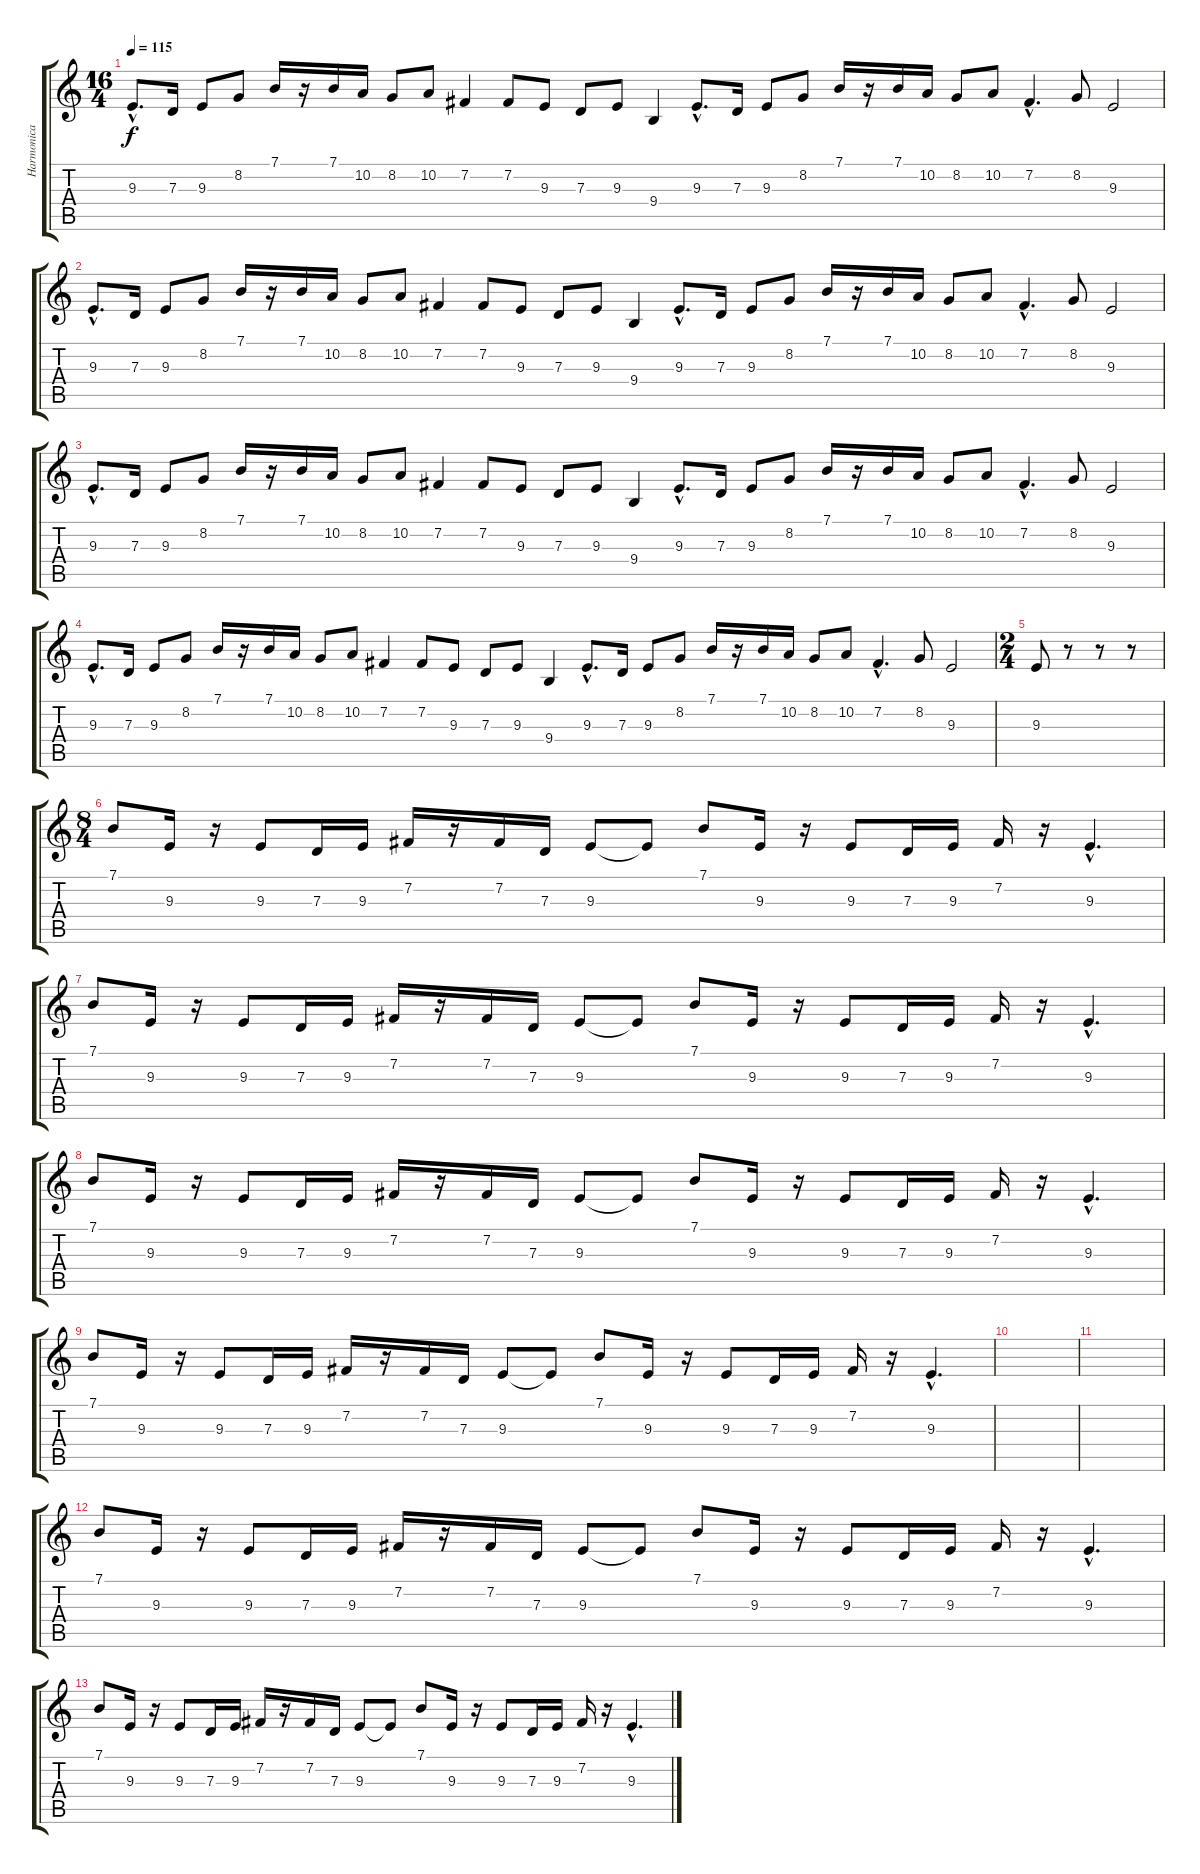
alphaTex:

\track ("Harmonica" "Harmonica") {instrument tangoaccordion}
\staff {score tabs}
\tuning (E4 B3 G3 D3 A2 E2) {hide}
\ts (16 4)
\tempo 115
\clef g2
\ks c
9.3{hac}.8{d dy f instrument tangoaccordion} 7.3.16 9.3.8 8.2.8 7.1.16 r.16 7.1.16 10.2.16 8.2.8 10.2.8 7.2.4 7.2.8 9.3.8 7.3.8 9.3.8 9.4.4 9.3{hac}.8{d} 7.3.16 9.3.8 8.2.8 7.1.16 r.16 7.1.16 10.2.16 8.2.8 10.2.8 7.2{hac}.4{d} 8.2.8 9.3.2 |
9.3{hac}.8{d} 7.3.16 9.3.8 8.2.8 7.1.16 r.16 7.1.16 10.2.16 8.2.8 10.2.8 7.2.4 7.2.8 9.3.8 7.3.8 9.3.8 9.4.4 9.3{hac}.8{d} 7.3.16 9.3.8 8.2.8 7.1.16 r.16 7.1.16 10.2.16 8.2.8 10.2.8 7.2{hac}.4{d} 8.2.8 9.3.2 |
9.3{hac}.8{d} 7.3.16 9.3.8 8.2.8 7.1.16 r.16 7.1.16 10.2.16 8.2.8 10.2.8 7.2.4 7.2.8 9.3.8 7.3.8 9.3.8 9.4.4 9.3{hac}.8{d} 7.3.16 9.3.8 8.2.8 7.1.16 r.16 7.1.16 10.2.16 8.2.8 10.2.8 7.2{hac}.4{d} 8.2.8 9.3.2 |
9.3{hac}.8{d} 7.3.16 9.3.8 8.2.8 7.1.16 r.16 7.1.16 10.2.16 8.2.8 10.2.8 7.2.4 7.2.8 9.3.8 7.3.8 9.3.8 9.4.4 9.3{hac}.8{d} 7.3.16 9.3.8 8.2.8 7.1.16 r.16 7.1.16 10.2.16 8.2.8 10.2.8 7.2{hac}.4{d} 8.2.8 9.3.2 |
\ts (2 4)
9.3.8 r.8 r.8 r.8 |
\ts (8 4)
7.1.8 9.3.16 r.16 9.3.8 7.3.16 9.3.16 7.2.16 r.16 7.2.16 7.3.16 9.3.8 9.3{t}.8 7.1.8 9.3.16 r.16 9.3.8 7.3.16 9.3.16 7.2.16 r.16 9.3{hac}.4{d} |
7.1.8 9.3.16 r.16 9.3.8 7.3.16 9.3.16 7.2.16 r.16 7.2.16 7.3.16 9.3.8 9.3{t}.8 7.1.8 9.3.16 r.16 9.3.8 7.3.16 9.3.16 7.2.16 r.16 9.3{hac}.4{d} |
7.1.8 9.3.16 r.16 9.3.8 7.3.16 9.3.16 7.2.16 r.16 7.2.16 7.3.16 9.3.8 9.3{t}.8 7.1.8 9.3.16 r.16 9.3.8 7.3.16 9.3.16 7.2.16 r.16 9.3{hac}.4{d} |
7.1.8 9.3.16 r.16 9.3.8 7.3.16 9.3.16 7.2.16 r.16 7.2.16 7.3.16 9.3.8 9.3{t}.8 7.1.8 9.3.16 r.16 9.3.8 7.3.16 9.3.16 7.2.16 r.16 9.3{hac}.4{d} |
|
|
7.1.8 9.3.16 r.16 9.3.8 7.3.16 9.3.16 7.2.16 r.16 7.2.16 7.3.16 9.3.8 9.3{t}.8 7.1.8 9.3.16 r.16 9.3.8 7.3.16 9.3.16 7.2.16 r.16 9.3{hac}.4{d} |
7.1.8 9.3.16 r.16 9.3.8 7.3.16 9.3.16 7.2.16 r.16 7.2.16 7.3.16 9.3.8 9.3{t}.8 7.1.8 9.3.16 r.16 9.3.8 7.3.16 9.3.16 7.2.16 r.16 9.3{hac}.4{d}
